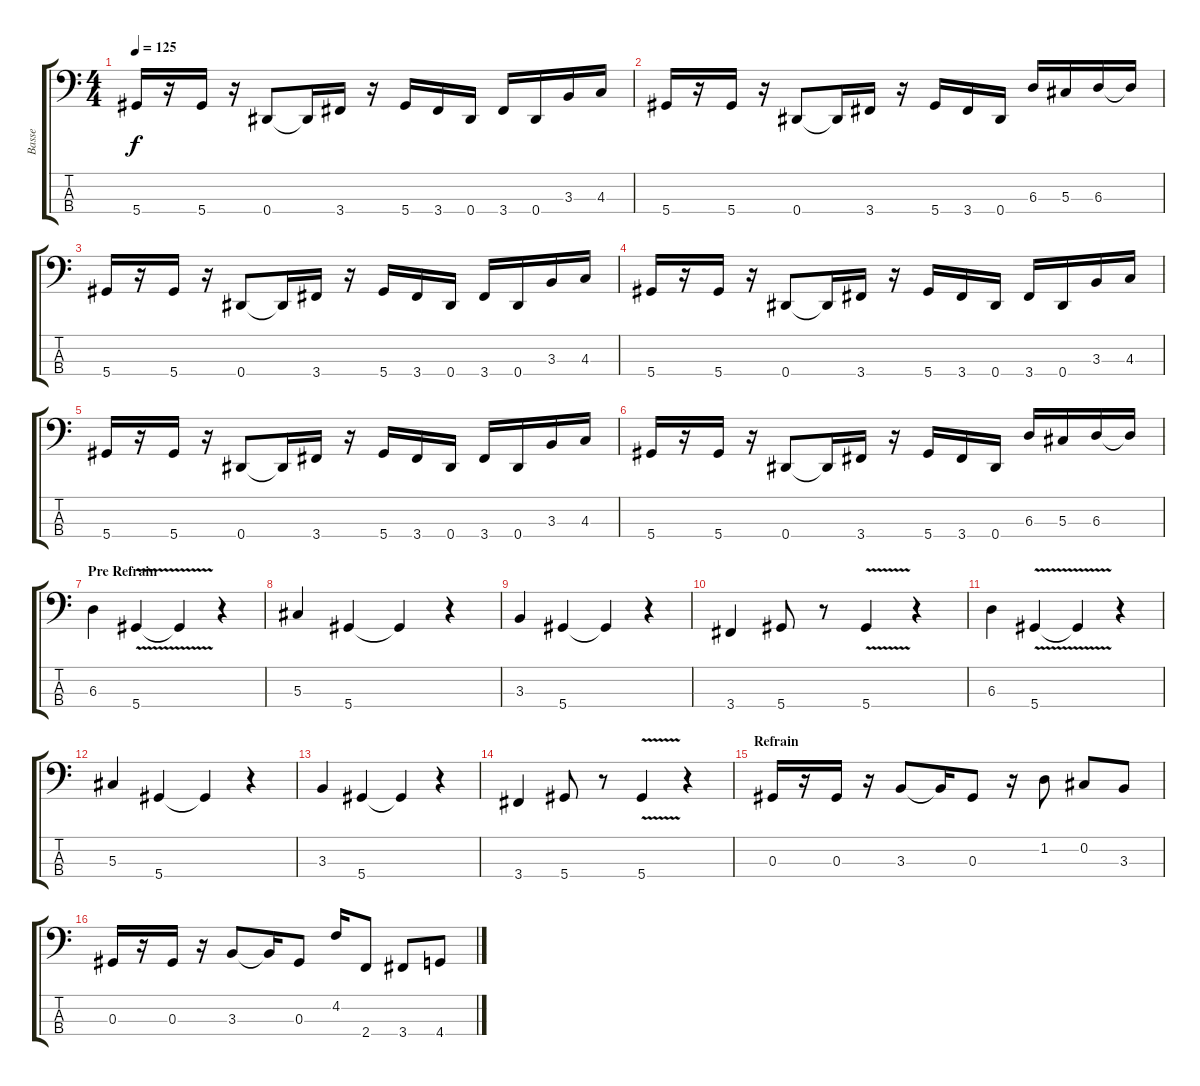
\track ("Basse" "Basse") {instrument electricbasspick}
\staff {score tabs}
\tuning (Gb2 Db2 Ab1 Eb1) {hide}
\ts (4 4)
\tempo 125
\clef f4
\ks c
5.4.16{dy f} r.16 5.4.16 r.16 0.4.8 0.4{t}.16 3.4.16 r.16 5.4.16 3.4.16 0.4.16 3.4.16 0.4.16 3.3.16 4.3.16 |
5.4.16 r.16 5.4.16 r.16 0.4.8 0.4{t}.16 3.4.16 r.16 5.4.16 3.4.16 0.4.16 6.3.16 5.3.16 6.3.16 6.3{t}.16 |
5.4.16 r.16 5.4.16 r.16 0.4.8 0.4{t}.16 3.4.16 r.16 5.4.16 3.4.16 0.4.16 3.4.16 0.4.16 3.3.16 4.3.16 |
5.4.16 r.16 5.4.16 r.16 0.4.8 0.4{t}.16 3.4.16 r.16 5.4.16 3.4.16 0.4.16 3.4.16 0.4.16 3.3.16 4.3.16 |
5.4.16 r.16 5.4.16 r.16 0.4.8 0.4{t}.16 3.4.16 r.16 5.4.16 3.4.16 0.4.16 3.4.16 0.4.16 3.3.16 4.3.16 |
5.4.16 r.16 5.4.16 r.16 0.4.8 0.4{t}.16 3.4.16 r.16 5.4.16 3.4.16 0.4.16 6.3.16 5.3.16 6.3.16 6.3{t}.16 |
\section ("" "Pre Refrain")
6.3.4 5.4{v}.4 5.4{t}.4 r.4 |
5.3.4 5.4.4 5.4{t}.4 r.4 |
3.3.4 5.4.4 5.4{t}.4 r.4 |
3.4.4 5.4.8 r.8 5.4{v}.4 r.4 |
6.3.4 5.4{v}.4 5.4{t}.4 r.4 |
5.3.4 5.4.4 5.4{t}.4 r.4 |
3.3.4 5.4.4 5.4{t}.4 r.4 |
3.4.4 5.4.8 r.8 5.4{v}.4 r.4 |
\section ("" "Refrain")
0.3.16 r.16 0.3.16 r.16 3.3.8 3.3{t}.16 0.3.8 r.16 1.2.8 0.2.8 3.3.8 |
0.3.16 r.16 0.3.16 r.16 3.3.8 3.3{t}.16 0.3.8 4.2.16 2.4.8 3.4.8 4.4.8
